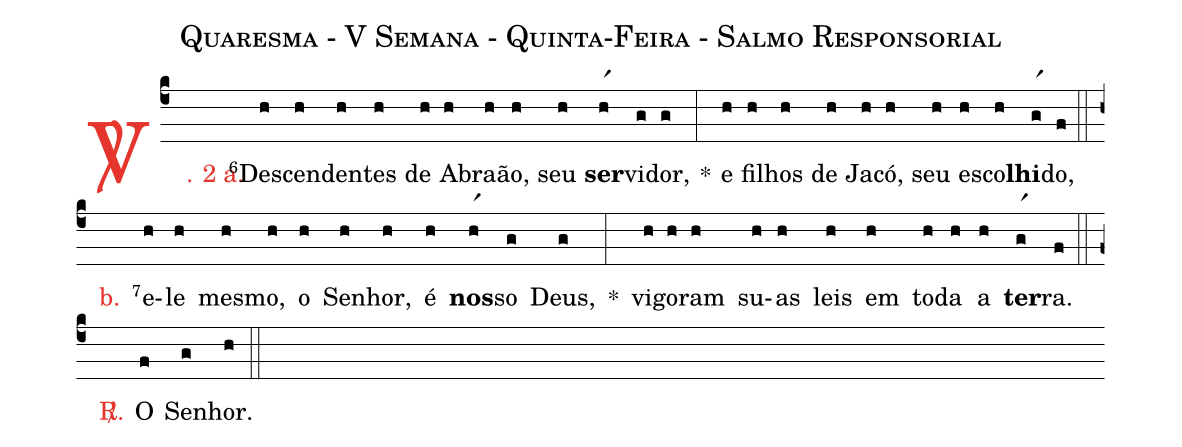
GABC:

name: Quaresma - V Semana - Quinta-Feira - Salmo Responsorial;
%%
(c4)

<c><sp>V/</sp>. 2 a.</c>() <v>\VSup{6}</v>Des(h)cen(h)den(h)tes(h) de(h) A(h)bra(h)ão,(h) seu(h) <b>ser</b>(hr1)vi(g)dor,(g) *(:)
e(h) fi(h)lhos(h) de(h) Ja(h)có,(h) seu(h) es(h)co(h)<b>lhi</b>(gr1)do,(f)

(::)

<nlba><c>b.</c>() <v>\VSup{7}</v>e</nlba>(h)le(h) mes(h)mo,(h) o(h) Se(h)nhor,(h) é(h) <b>nos</b>(hr1)so(g) Deus,(g) *(:)
vi(h)go(h)ram(h) su(h)as(h) leis(h) em(h) to(h)da(h) a(h) <b>ter</b>(gr1)ra.(f)

(::)

<nlba><c><sp>R/</sp>.</c>() O</nlba>(f) Se(g)nhor.(h)

(::)
